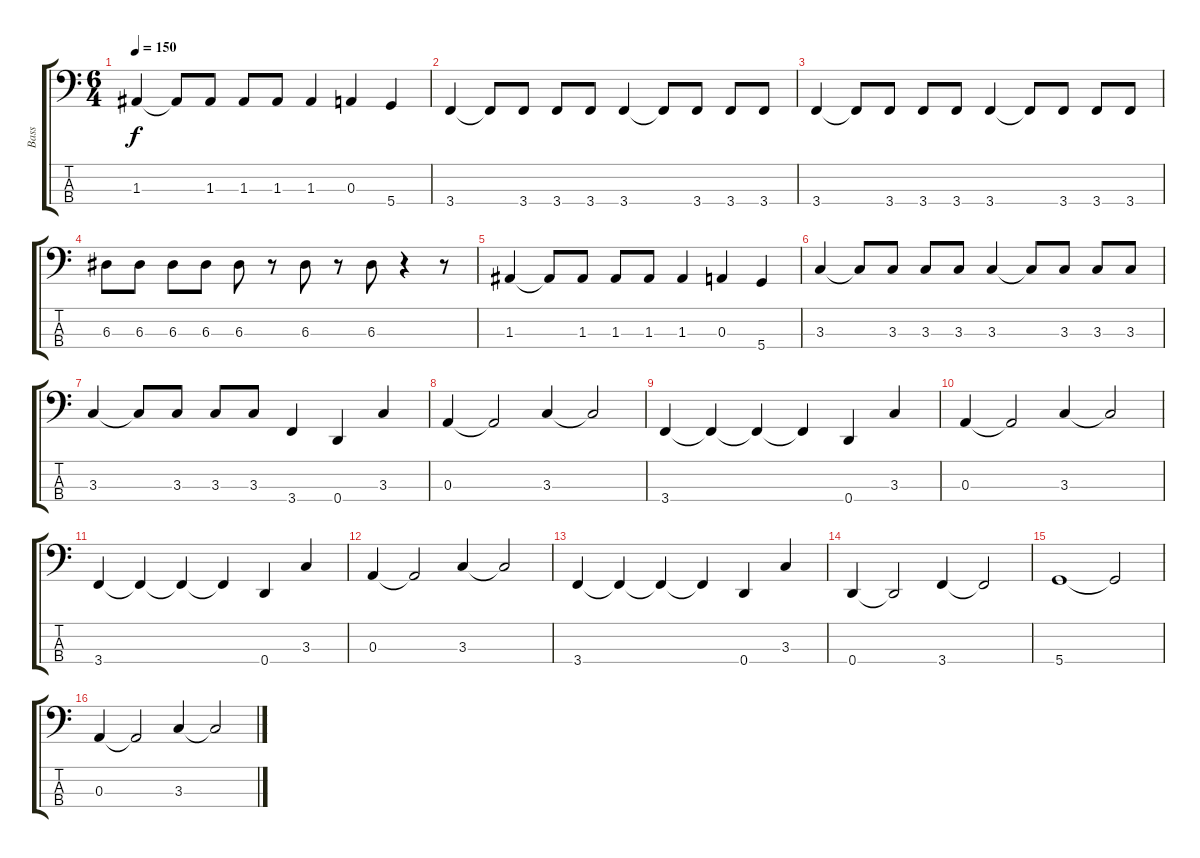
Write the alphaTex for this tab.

\track ("Bass" "Bass") {instrument electricbassfinger}
\staff {score tabs}
\tuning (G2 D2 A1 D1) {hide}
\ts (6 4)
\tempo 150
\clef f4
\ks c
1.3.4{dy f} 1.3{t}.8 1.3.8 1.3.8 1.3.8 1.3.4 0.3.4 5.4.4 |
3.4.4 3.4{t}.8 3.4.8 3.4.8 3.4.8 3.4.4 3.4{t}.8 3.4.8 3.4.8 3.4.8 |
3.4.4 3.4{t}.8 3.4.8 3.4.8 3.4.8 3.4.4 3.4{t}.8 3.4.8 3.4.8 3.4.8 |
6.3.8 6.3.8 6.3.8 6.3.8 6.3.8 r.8 6.3.8 r.8 6.3.8 r.4 r.8 |
1.3.4 1.3{t}.8 1.3.8 1.3.8 1.3.8 1.3.4 0.3.4 5.4.4 |
3.3.4 3.3{t}.8 3.3.8 3.3.8 3.3.8 3.3.4 3.3{t}.8 3.3.8 3.3.8 3.3.8 |
3.3.4 3.3{t}.8 3.3.8 3.3.8 3.3.8 3.4.4 0.4.4 3.3.4 |
0.3.4 0.3{t}.2 3.3.4 3.3{t}.2 |
3.4.4 3.4{t}.4 3.4{t}.4 3.4{t}.4 0.4.4 3.3.4 |
0.3.4 0.3{t}.2 3.3.4 3.3{t}.2 |
3.4.4 3.4{t}.4 3.4{t}.4 3.4{t}.4 0.4.4 3.3.4 |
0.3.4 0.3{t}.2 3.3.4 3.3{t}.2 |
3.4.4 3.4{t}.4 3.4{t}.4 3.4{t}.4 0.4.4 3.3.4 |
0.4.4 0.4{t}.2 3.4.4 3.4{t}.2 |
5.4.1 5.4{t}.2 |
0.3.4 0.3{t}.2 3.3.4 3.3{t}.2
